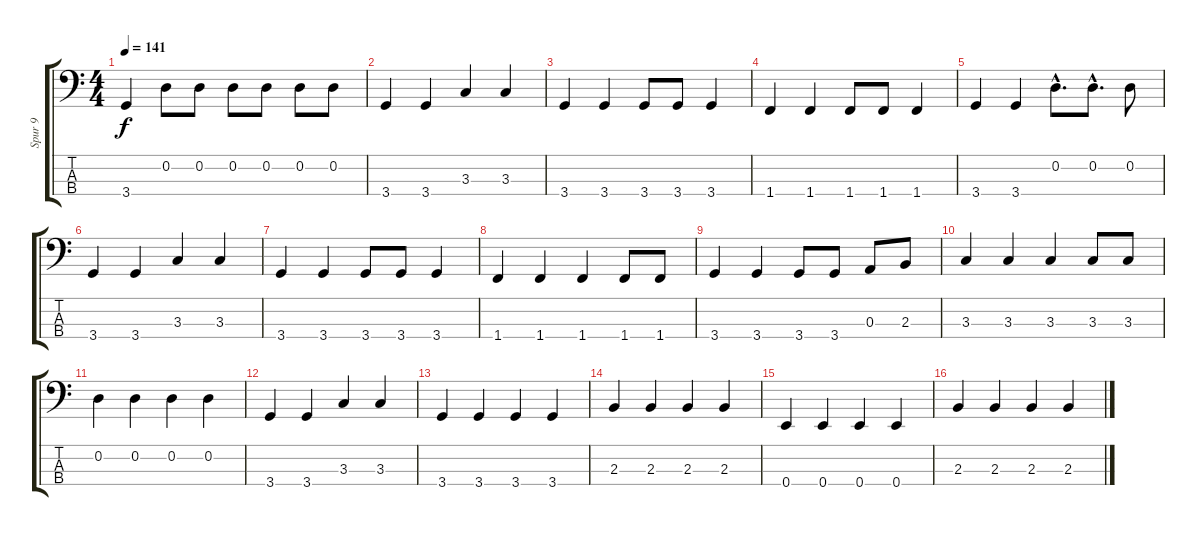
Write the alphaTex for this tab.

\track ("Spur 9" "Spur 9") {instrument electricbassfinger}
\staff {score tabs}
\tuning (G2 D2 A1 E1) {hide}
\ts (4 4)
\tempo 141
\clef f4
\ks c
3.4.4{dy f} 0.2.8 0.2.8 0.2.8 0.2.8 0.2.8 0.2.8 |
3.4.4 3.4.4 3.3.4 3.3.4 |
3.4.4 3.4.4 3.4.8 3.4.8 3.4.4 |
1.4.4 1.4.4 1.4.8 1.4.8 1.4.4 |
3.4.4 3.4.4 0.2{hac}.8{d} 0.2{hac}.8{d} 0.2.8 |
3.4.4 3.4.4 3.3.4 3.3.4 |
3.4.4 3.4.4 3.4.8 3.4.8 3.4.4 |
1.4.4 1.4.4 1.4.4 1.4.8 1.4.8 |
3.4.4 3.4.4 3.4.8 3.4.8 0.3.8 2.3.8 |
3.3.4 3.3.4 3.3.4 3.3.8 3.3.8 |
0.2.4 0.2.4 0.2.4 0.2.4 |
3.4.4 3.4.4 3.3.4 3.3.4 |
3.4.4 3.4.4 3.4.4 3.4.4 |
2.3.4 2.3.4 2.3.4 2.3.4 |
0.4.4 0.4.4 0.4.4 0.4.4 |
2.3.4 2.3.4 2.3.4 2.3.4
